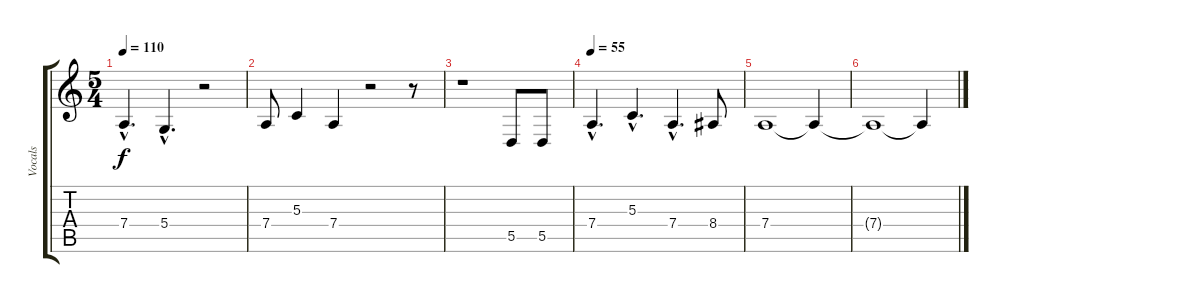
\track ("Vocals" "Vocals") {instrument drawbarorgan}
\staff {score tabs}
\tuning (E4 B3 G3 D3 A2 E2) {hide}
\ts (5 4)
\tempo 110
\clef g2
\ks c
7.4{hac}.4{d dy f} 5.4{hac}.4{d} r.2 |
7.4.8 5.3.4 7.4.4 r.2 r.8 |
r.1 5.5.8 5.5.8 |
\tempo 55
7.4{hac}.4{d} 5.3{hac}.4{d} 7.4{hac}.4{d} 8.4.8 |
7.4.1{volume 0} 7.4{t}.4 |
7.4{t}.1 7.4{t}.4
